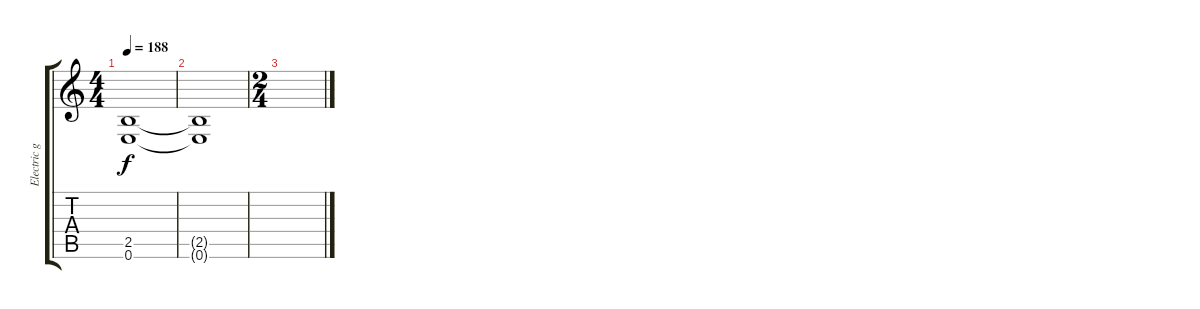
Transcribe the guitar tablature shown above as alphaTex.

\track ("Electric guitar 2 (Euronymous)" "Electric g") {instrument distortionguitar}
\staff {score tabs}
\tuning (E4 B3 G3 D3 A2 E2) {hide}
\ts (4 4)
\tempo 188
\clef g2
\ks c
(2.5 0.6).1{dy f} |
(2.5{t} 0.6{t}).1 |
\ts (2 4)
